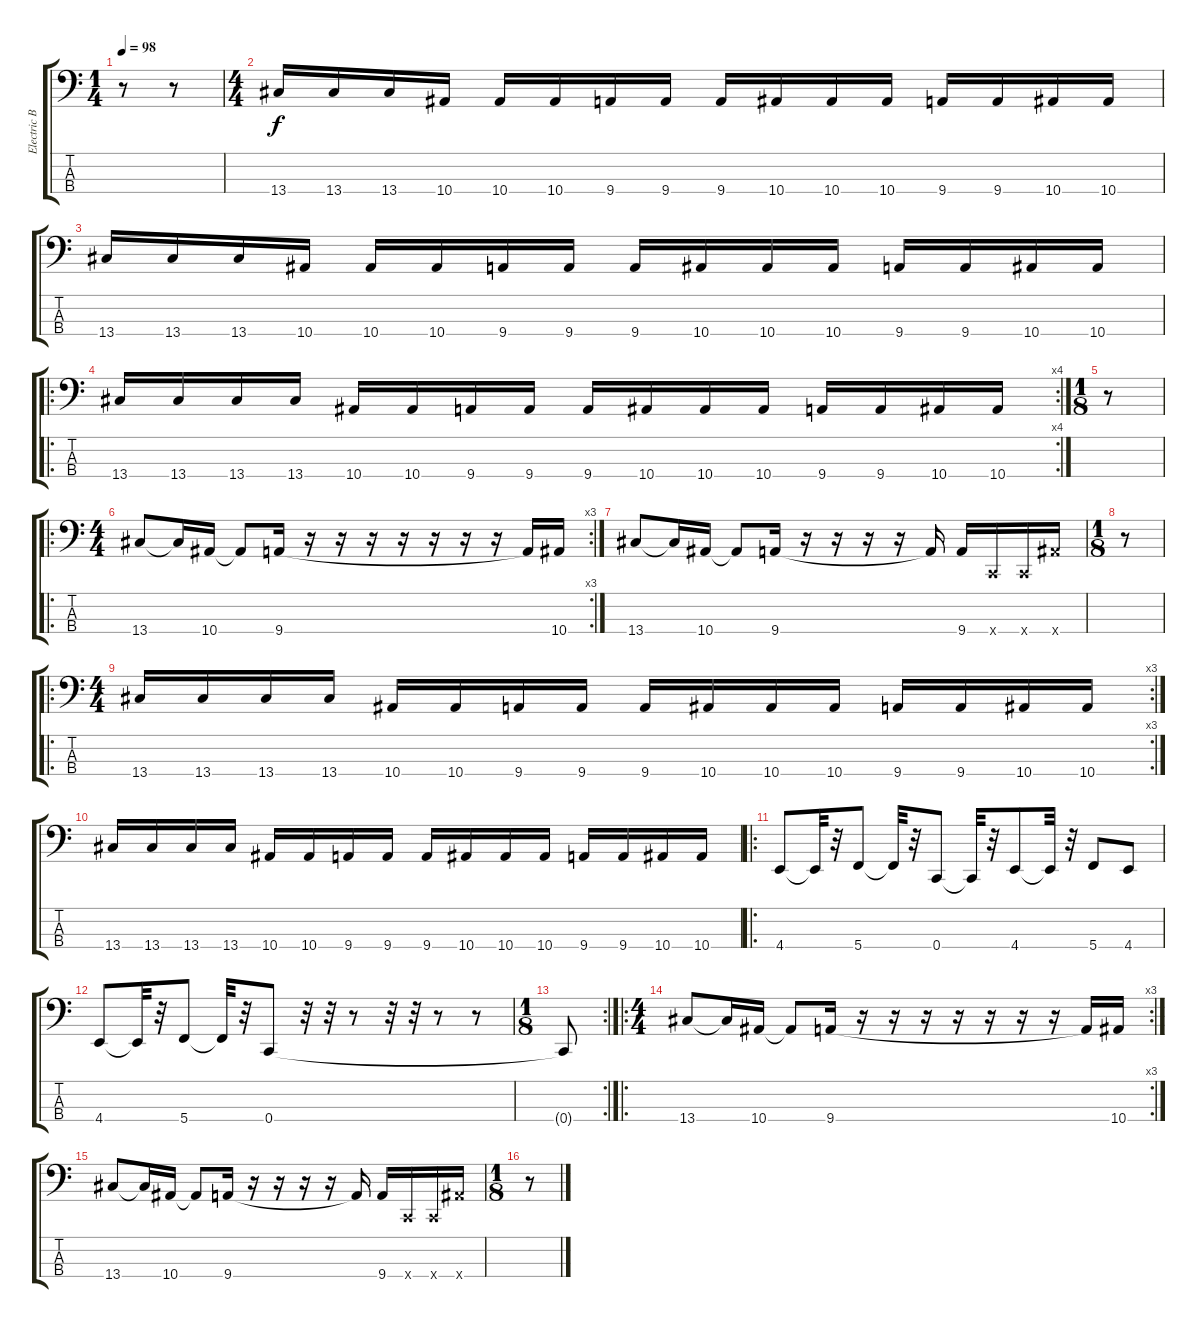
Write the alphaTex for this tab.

\track ("Electric Bass" "Electric B") {instrument electricbassfinger}
\staff {score tabs}
\tuning (F2 C2 G1 C1) {hide}
\ts (1 4)
\tempo 98
\clef f4
\ks c
r.8{dy f instrument electricbassfinger} r.8 |
\ts (4 4)
13.4.16 13.4.16 13.4.16 10.4.16 10.4.16 10.4.16 9.4.16 9.4.16 9.4.16 10.4.16 10.4.16 10.4.16 9.4.16 9.4.16 10.4.16 10.4.16 |
13.4.16 13.4.16 13.4.16 10.4.16 10.4.16 10.4.16 9.4.16 9.4.16 9.4.16 10.4.16 10.4.16 10.4.16 9.4.16 9.4.16 10.4.16 10.4.16 |
\ro
\rc 4
13.4.16 13.4.16 13.4.16 13.4.16 10.4.16 10.4.16 9.4.16 9.4.16 9.4.16 10.4.16 10.4.16 10.4.16 9.4.16 9.4.16 10.4.16 10.4.16 |
\ts (1 8)
r.8 |
\ro
\rc 3
\ts (4 4)
13.4.8 13.4{t}.16 10.4.16 10.4{t}.8 9.4.16 r.16 r.16 r.16 r.16 r.16 r.16 r.16 9.4{t}.16 10.4.16 |
13.4.8 13.4{t}.16 10.4.16 10.4{t}.8 9.4.16 r.16 r.16 r.16 r.16 9.4{t}.16 9.4.16 0.4{x}.16 0.4{x}.16 10.4{x}.16 |
\ts (1 8)
r.8 |
\ro
\rc 3
\ts (4 4)
13.4.16 13.4.16 13.4.16 13.4.16 10.4.16 10.4.16 9.4.16 9.4.16 9.4.16 10.4.16 10.4.16 10.4.16 9.4.16 9.4.16 10.4.16 10.4.16 |
13.4.16 13.4.16 13.4.16 13.4.16 10.4.16 10.4.16 9.4.16 9.4.16 9.4.16 10.4.16 10.4.16 10.4.16 9.4.16 9.4.16 10.4.16 10.4.16 |
\ro
4.4.8 4.4{t}.32 r.32 5.4.8 5.4{t}.32 r.32 0.4.8 0.4{t}.32 r.32 4.4.8 4.4{t}.32 r.32 5.4.8 4.4.8 |
4.4.8 4.4{t}.32 r.32 5.4.8 5.4{t}.32 r.32 0.4.8 r.32 r.32 r.8 r.32 r.32 r.8 r.8 |
\rc 2
\ts (1 8)
0.4{t}.8 |
\ro
\rc 3
\ts (4 4)
13.4.8 13.4{t}.16 10.4.16 10.4{t}.8 9.4.16 r.16 r.16 r.16 r.16 r.16 r.16 r.16 9.4{t}.16 10.4.16 |
13.4.8 13.4{t}.16 10.4.16 10.4{t}.8 9.4.16 r.16 r.16 r.16 r.16 9.4{t}.16 9.4.16 0.4{x}.16 0.4{x}.16 10.4{x}.16 |
\ts (1 8)
r.8
